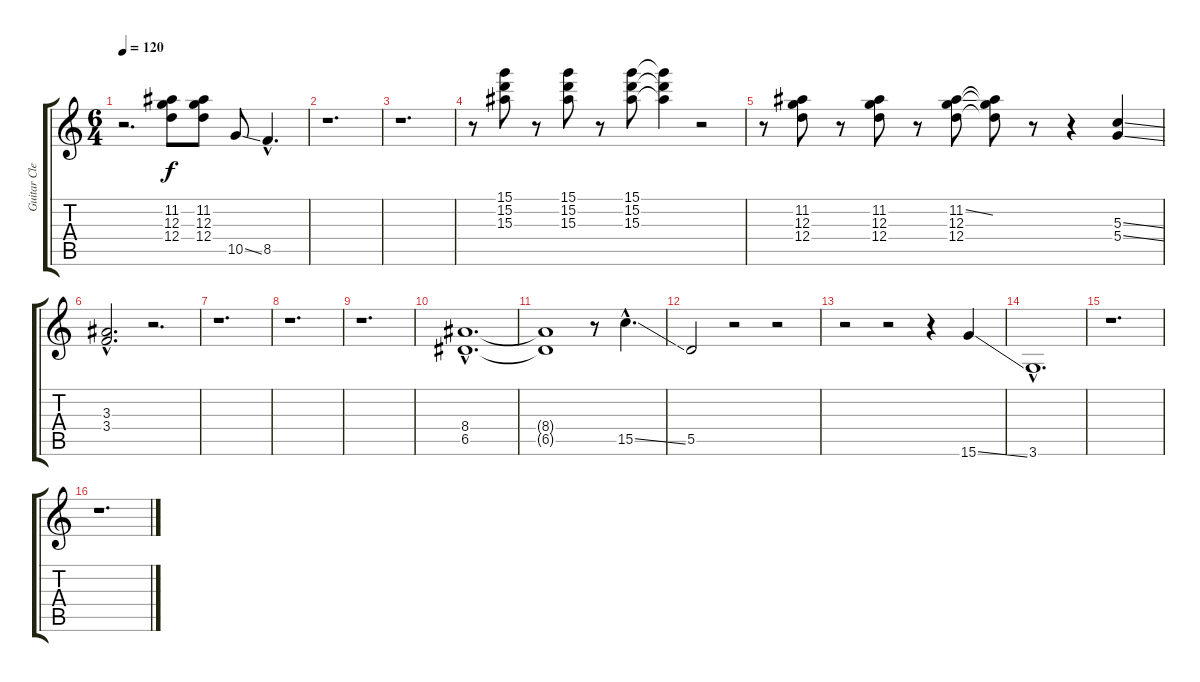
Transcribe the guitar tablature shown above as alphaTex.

\track ("Guitar Clean Solo" "Guitar Cle") {instrument electricguitarclean}
\staff {score tabs}
\tuning (E4 B3 G3 D3 A2 E2) {hide}
\ts (6 4)
\tempo 120
\clef g2
\ks c
r.2{d dy f} (11.2 12.3 12.4).8 (11.2 12.3 12.4).8 10.5{ss}.8 8.5{hac}.4{d} |
r.1{d} |
r.1{d} |
r.8 (15.1 15.2 15.3).8 r.8 (15.1 15.2 15.3).8 r.8 (15.1 15.2 15.3).8 (15.1{t} 15.2{t} 15.3{t}).4 r.2 |
r.8 (11.2 12.3 12.4).8 r.8 (11.2 12.3 12.4).8 r.8 (11.2{ss} 12.3 12.4).8 (11.2{t} 12.3{t} 12.4{t}).8 r.8 r.4 (5.3{ss} 5.4{ss}).4 |
(3.3{hac} 3.4{hac}).2{d} r.2{d} |
r.1{d} |
r.1{d} |
r.1{d} |
(8.4{hac} 6.5{hac}).1{d} |
(8.4{t} 6.5{t}).1 r.8 15.5{ss hac}.4{d} |
5.5.2 r.2 r.2 |
r.2 r.2 r.4 15.6{ss}.4 |
3.6{hac}.1{d} |
r.1{d} |
r.1{d}
